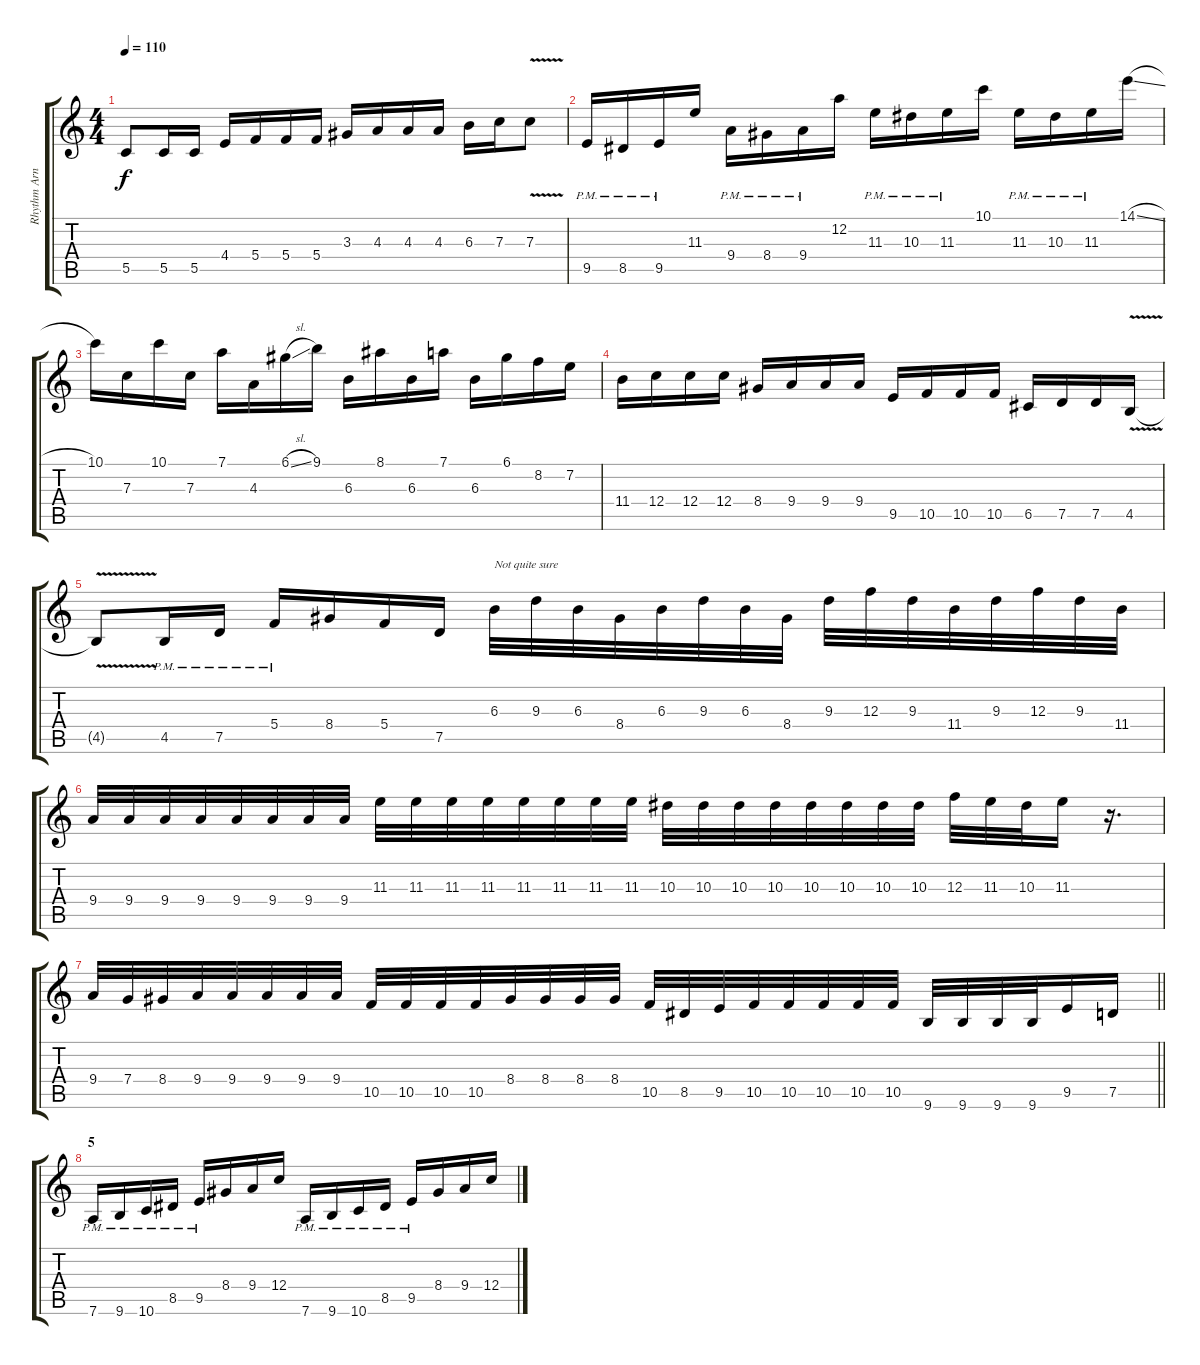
\track ("Rhythm Arnaud Pontacq" "Rhythm Arn") {instrument distortionguitar}
\staff {score tabs}
\tuning (D4 A3 F3 C3 G2 D2) {hide}
\ts (4 4)
\tempo 110
\clef g2
\ks c
5.5{t}.8{dy f} 5.5.16 5.5.16 4.4.16 5.4.16 5.4.16 5.4.16 3.3.16 4.3.16 4.3.16 4.3.16 6.3.16 7.3.16 7.3{v}.8 |
9.5{pm}.16 8.5{pm}.16 9.5{pm}.16 11.3.16 9.4{pm}.16 8.4{pm}.16 9.4{pm}.16 12.2.16 11.3{pm}.16 10.3{pm}.16 11.3{pm}.16 10.1.16 11.3{pm}.16 10.3{pm}.16 11.3{pm}.16 14.1{sl}.16 |
10.1.16 7.3.16 10.1.16 7.3.16 7.1.16 4.3.16 6.1{sl}.16 9.1.16 6.3.16 8.1.16 6.3.16 7.1.16 6.3.16 6.1.16 8.2.16 7.2.16 |
11.4.16 12.4.16 12.4.16 12.4.16 8.4.16 9.4.16 9.4.16 9.4.16 9.5.16 10.5.16 10.5.16 10.5.16 6.5.16 7.5.16 7.5.16 4.5{v}.16 |
4.5{t}.8 4.5{pm}.16 7.5{pm}.16 5.4{pm}.16 8.4.16 5.4.16 7.5.16 6.3.32{txt "Not quite sure"} 9.3.32 6.3.32 8.4.32 6.3.32 9.3.32 6.3.32 8.4.32 9.3.32 12.3.32 9.3.32 11.4.32 9.3.32 12.3.32 9.3.32 11.4.32 |
9.4.32 9.4.32 9.4.32 9.4.32 9.4.32 9.4.32 9.4.32 9.4.32 11.3.32 11.3.32 11.3.32 11.3.32 11.3.32 11.3.32 11.3.32 11.3.32 10.3.32 10.3.32 10.3.32 10.3.32 10.3.32 10.3.32 10.3.32 10.3.32 12.3.32 11.3.32 10.3.32 11.3.16 r.16{d} |
\barLineRight lightlight
9.4.32 7.4.32 8.4.32 9.4.32 9.4.32 9.4.32 9.4.32 9.4.32 10.5.32 10.5.32 10.5.32 10.5.32 8.4.32 8.4.32 8.4.32 8.4.32 10.5.32 8.5.32 9.5.32 10.5.32 10.5.32 10.5.32 10.5.32 10.5.32 9.6.32 9.6.32 9.6.32 9.6.32 9.5.16 7.5.16 |
\section ("" "5")
7.6{pm}.16 9.6{pm}.16 10.6{pm}.16 8.5{pm}.16 9.5{pm}.16 8.4.16 9.4.16 12.4.16 7.6{pm}.16 9.6{pm}.16 10.6{pm}.16 8.5{pm}.16 9.5{pm}.16 8.4.16 9.4.16 12.4.16
